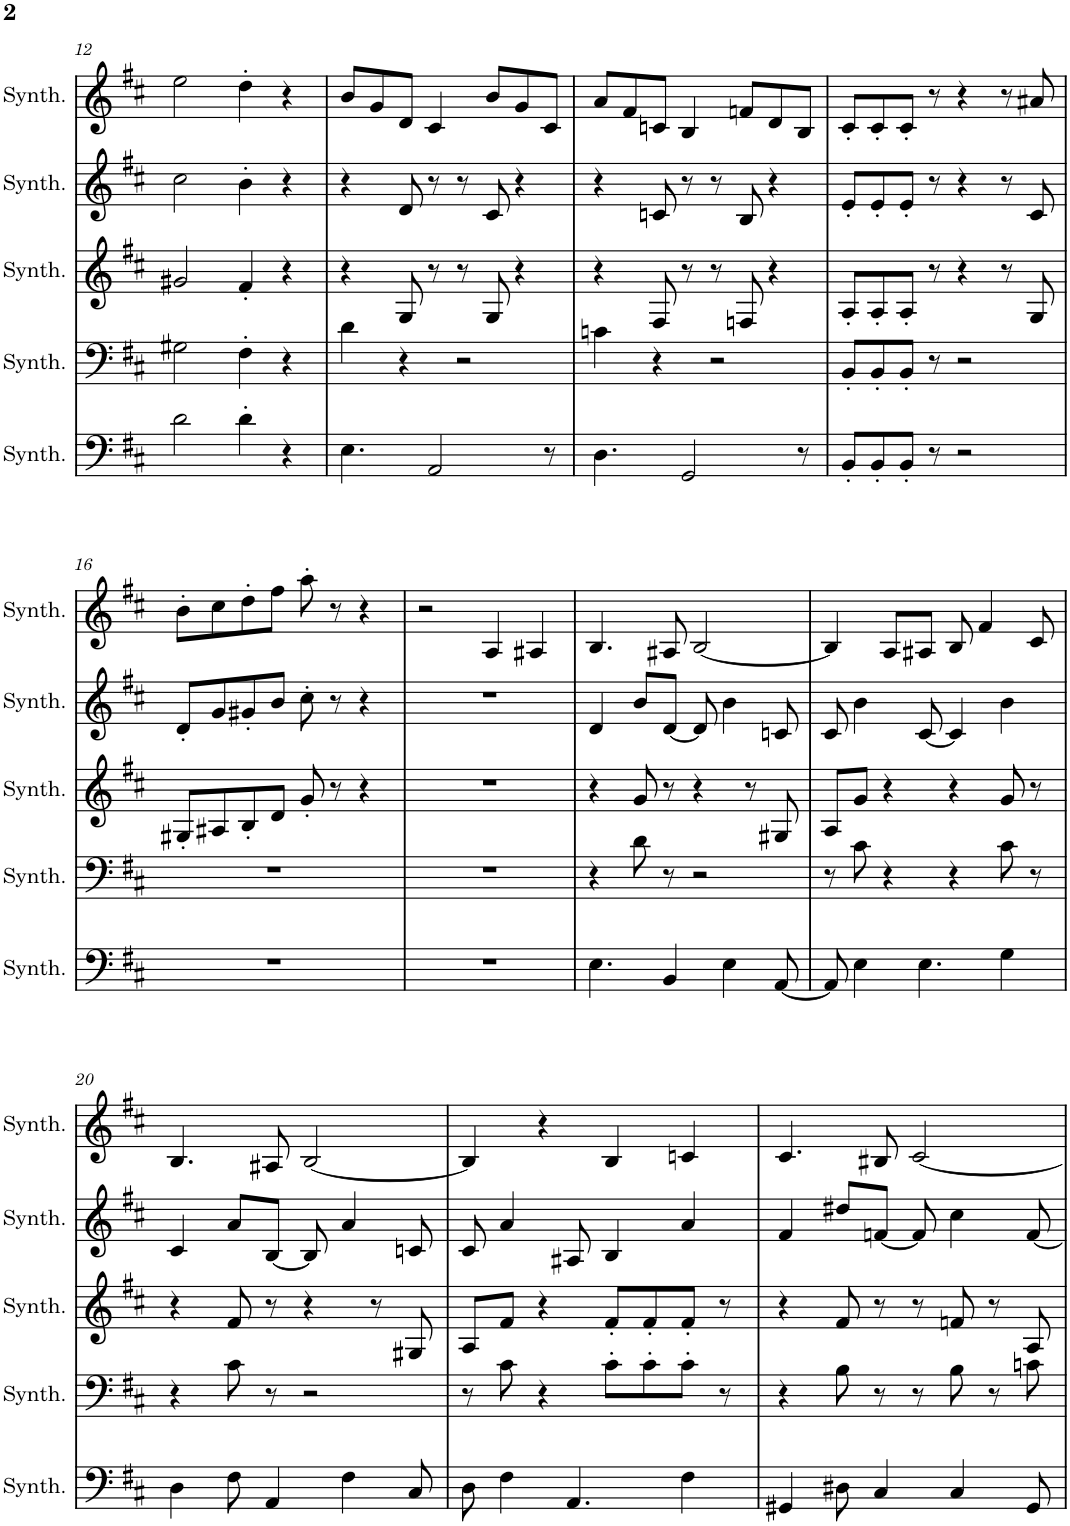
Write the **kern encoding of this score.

**kern	**kern	**kern	**kern	**kern
*part5	*part4	*part3	*part2	*part1
*staff5	*staff4	*staff3	*staff2	*staff1
*I"Saw Synthesizer	*I"Saw Synthesizer	*I"Saw Synthesizer	*I"Saw Synthesizer	*I"Saw Synthesizer
*I'Synth.	*I'Synth.	*I'Synth.	*I'Synth.	*I'Synth.
!!LO:PB:g=z
*clefF4	*clefF4	*clefG2	*clefG2	*clefG2
*k[f#c#]	*k[f#c#]	*k[f#c#]	*k[f#c#]	*k[f#c#]
*M4/4	*M4/4	*M4/4	*M4/4	*M4/4
=12	=12	=12	=12	=12
2d\	2G#X\	2g#X/	2cc#\	2ee\
4d'\	4F#'\	4f#'/	4b'\	4dd'\
4r	4r	4r	4r	4r
=13	=13	=13	=13	=13
4.E\	4d\	4r	4r	8b/L
.	.	.	.	8g/
.	4r	8G/	8d/	8d/J
2AA/	.	8r	8r	4c#/
.	2r	8r	8r	.
.	.	8G/	8c#/	8b/L
.	.	4r	4r	8g/
8r	.	.	.	8c#/J
=14	=14	=14	=14	=14
4.D\	4cn\	4r	4r	8a/L
.	.	.	.	8f#/
.	4r	8F#/	8cn/	8cn/J
2GG/	.	8r	8r	4B/
.	2r	8r	8r	.
.	.	8Fn/	8B/	8fn/L
.	.	4r	4r	8d/
8r	.	.	.	8B/J
=15	=15	=15	=15	=15
8BB'/L	8BB'/L	8A'/L	8e'/L	8c#'/L
8BB'/	8BB'/	8A'/	8e'/	8c#'/
8BB'/J	8BB'/J	8A'/J	8e'/J	8c#'/J
8r	8r	8r	8r	8r
2r	2r	4r	4r	4r
.	.	8r	8r	8r
.	.	8G/	8c#/	8a#X/
!!LO:LB:g=z
=16	=16	=16	=16	=16
1r	1r	8G#X'/L	8d'/L	8b'\L
.	.	8A#X/	8g/	8cc#\
.	.	8B'/	8g#X'/	8dd'\
.	.	8d/J	8b/J	8ff#\J
.	.	8g'/	8cc#'\	8aa'\
.	.	8r	8r	8r
.	.	4r	4r	4r
=17	=17	=17	=17	=17
1r	1r	1r	1r	2r
.	.	.	.	4A/
.	.	.	.	4A#X/
=18	=18	=18	=18	=18
4.E\	4r	4r	4d/	4.B/
.	8d\	8g/	8b/L	.
4BB/	8r	8r	[8d/J	8A#X/
.	2r	4r	8d/]	[2B/
4E\	.	.	4b\	.
.	.	8r	.	.
[8AA/	.	8G#X/	8cn/	.
=19	=19	=19	=19	=19
8AA/]	8r	8A/L	8c#/	4B/]
4E\	8c#\	8g/J	4b\	.
.	4r	4r	.	8A/L
4.E\	.	.	[8c#/	8A#X/J
.	4r	4r	4c#/]	8B/
.	.	.	.	4f#/
4G\	8c#\	8g/	4b\	.
.	8r	8r	.	8c#/
!!LO:LB:g=z
=20	=20	=20	=20	=20
4D\	4r	4r	4c#/	4.B/
8F#\	8c#\	8f#/	8a/L	.
4AA/	8r	8r	[8B/J	8A#X/
.	2r	4r	8B/]	[2B/
4F#\	.	.	4a/	.
.	.	8r	.	.
8C#/	.	8G#X/	8cn/	.
=21	=21	=21	=21	=21
8D\	8r	8A/L	8c#/	4B/]
4F#\	8c#\	8f#/J	4a/	.
.	4r	4r	.	4r
4.AA/	.	.	8A#X/	.
.	8c#'\L	8f#'/L	4B/	4B/
.	8c#'\	8f#'/	.	.
4F#\	8c#'\J	8f#'/J	4a/	4cn/
.	8r	8r	.	.
=22	=22	=22	=22	=22
4GG#X/	4r	4r	4f#/	4.c#/
8D#X\	8B\	8f#/	8dd#X/L	.
4C#/	8r	8r	[8fn/J	8B#X/
.	8r	8r	8f/]	[2c#/
4C#/	8B\	8fn/	4cc#\	.
.	8r	8r	.	.
8GG#/	8cn\	8A/	[8f/	.
=	=	=	=	=
*-	*-	*-	*-	*-
